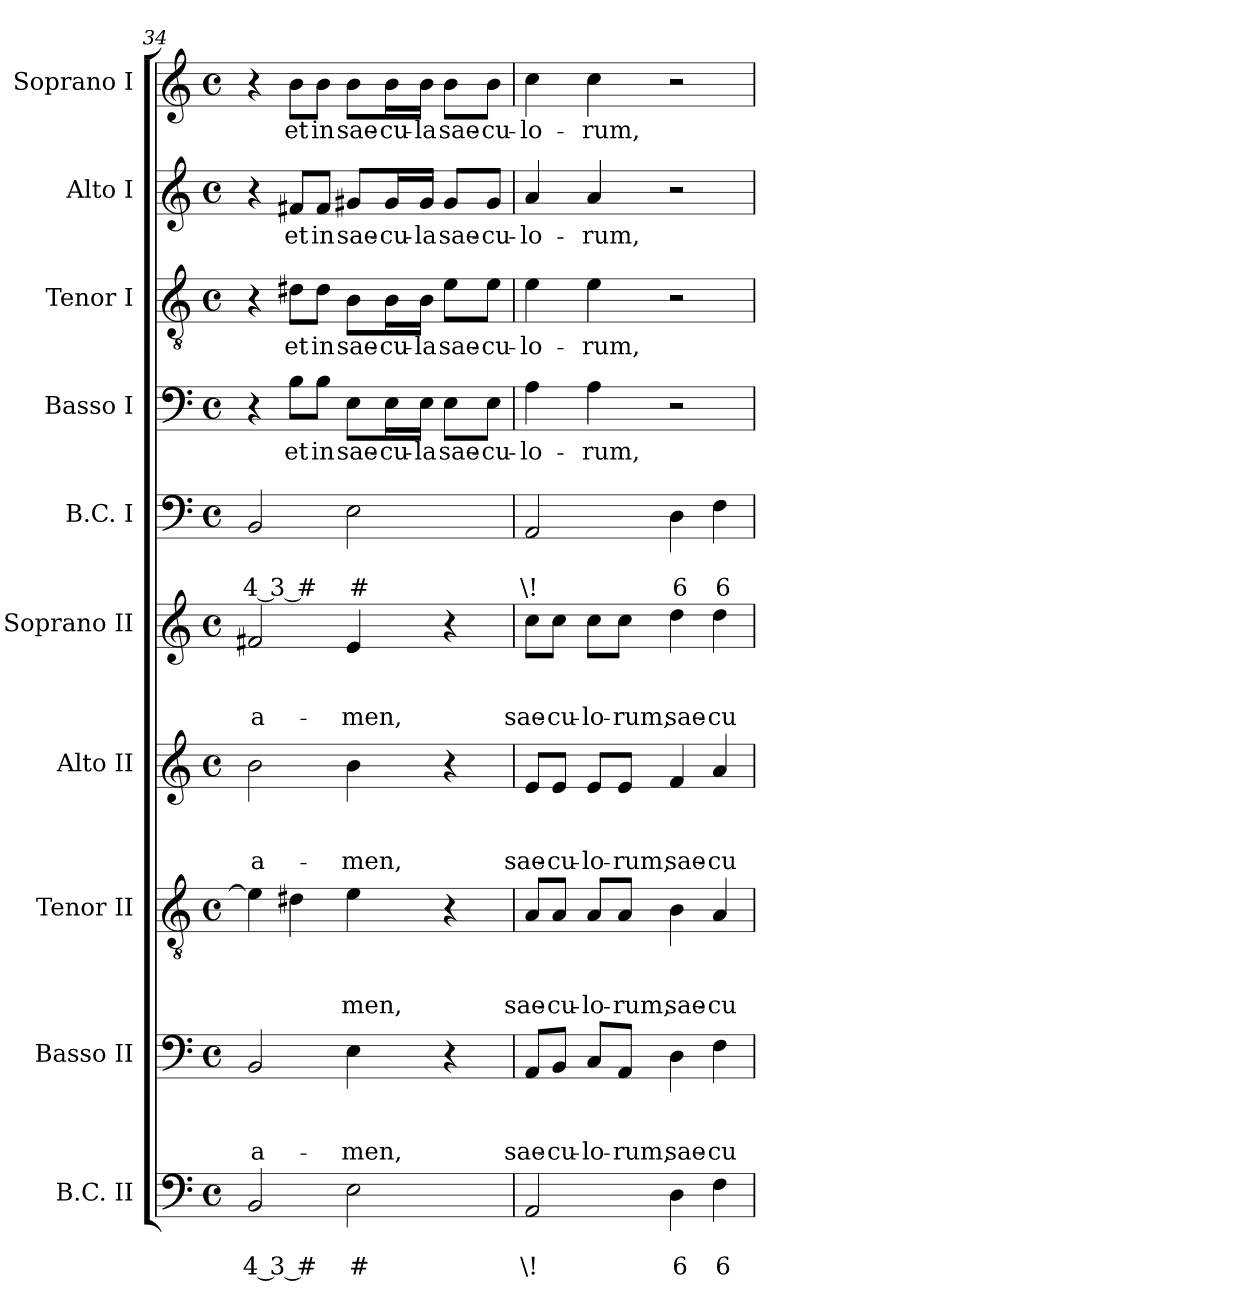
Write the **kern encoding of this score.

**kern	**text	**text	**kern	**text	**text	**text	**kern	**text	**text	**text	**kern	**text	**text	**text	**kern	**text	**text	**text	**kern	**text	**text	**kern	**text	**kern	**text	**kern	**text	**kern	**text
*part10	*part10	*part10	*part9	*part9	*part9	*part9	*part8	*part8	*part8	*part8	*part7	*part7	*part7	*part7	*part6	*part6	*part6	*part6	*part5	*part5	*part5	*part4	*part4	*part3	*part3	*part2	*part2	*part1	*part1
*staff10	*staff10	*staff10	*staff9	*staff9	*staff9	*staff9	*staff8	*staff8	*staff8	*staff8	*staff7	*staff7	*staff7	*staff7	*staff6	*staff6	*staff6	*staff6	*staff5	*staff5	*staff5	*staff4	*staff4	*staff3	*staff3	*staff2	*staff2	*staff1	*staff1
*I"B.C. II	*	*	*I"Basso II	*	*	*	*I"Tenor II	*	*	*	*I"Alto II	*	*	*	*I"Soprano II	*	*	*	*I"B.C. I	*	*	*I"Basso I	*	*I"Tenor I	*	*I"Alto I	*	*I"Soprano I	*
*I'BC2	*	*	*I'B 2	*	*	*	*I'T 2	*	*	*	*I'A 2	*	*	*	*I'S 2	*	*	*	*I'BC1	*	*	*I'B 1	*	*I'T 1	*	*I'A 1	*	*I'S 1	*
*clefF4	*	*	*clefF4	*	*	*	*clefGv2	*	*	*	*clefG2	*	*	*	*clefG2	*	*	*	*clefF4	*	*	*clefF4	*	*clefGv2	*	*clefG2	*	*clefG2	*
*k[]	*	*	*k[]	*	*	*	*k[]	*	*	*	*k[]	*	*	*	*k[]	*	*	*	*k[]	*	*	*k[]	*	*k[]	*	*k[]	*	*k[]	*
*C:	*	*	*C:	*	*	*	*C:	*	*	*	*C:	*	*	*	*C:	*	*	*	*C:	*	*	*C:	*	*C:	*	*C:	*	*C:	*
*M4/4	*	*	*M4/4	*	*	*	*M4/4	*	*	*	*M4/4	*	*	*	*M4/4	*	*	*	*M4/4	*	*	*M4/4	*	*M4/4	*	*M4/4	*	*M4/4	*
*met(c)	*	*	*met(c)	*	*	*	*met(c)	*	*	*	*met(c)	*	*	*	*met(c)	*	*	*	*met(c)	*	*	*met(c)	*	*met(c)	*	*met(c)	*	*met(c)	*
=34	=34	=34	=34	=34	=34	=34	=34	=34	=34	=34	=34	=34	=34	=34	=34	=34	=34	=34	=34	=34	=34	=34	=34	=34	=34	=34	=34	=34	=34
!	!	!LO:LY:b	!	!	!	!	!	!	!	!	!	!	!	!	!	!	!	!	!	!	!	!	!	!	!	!	!	!	!
!	!	!	!	!	!	!LO:LY:b	!	!	!	!	!	!	!	!	!	!	!	!	!	!	!	!	!	!	!	!	!	!	!
!	!	!	!	!	!	!	!	!	!	!	!	!	!	!LO:LY:b	!	!	!	!	!	!	!	!	!	!	!	!	!	!	!
!	!	!	!	!	!	!	!	!	!	!	!	!	!	!	!	!	!	!LO:LY:b	!	!	!	!	!	!	!	!	!	!	!
!	!	!	!	!	!	!	!	!	!	!	!	!	!	!	!	!	!	!	!	!	!LO:LY:b	!	!	!	!	!	!	!	!
2BB/	.	4 3 #	2BB/	.	.	a-	4e\]	.	.	.	2b\	.	.	a-	2f#X/	.	.	a-	2BB/	.	4 3 #	4r	.	4r	.	4r	.	4r	.
!	!	!	!	!	!	!	!	!	!	!	!	!	!	!	!	!	!	!	!	!	!	!	!LO:LY:b	!	!	!	!	!	!
!	!	!	!	!	!	!	!	!	!	!	!	!	!	!	!	!	!	!	!	!	!	!	!	!	!LO:LY:b	!	!	!	!
!	!	!	!	!	!	!	!	!	!	!	!	!	!	!	!	!	!	!	!	!	!	!	!	!	!	!	!LO:LY:b	!	!
!	!	!	!	!	!	!	!	!	!	!	!	!	!	!	!	!	!	!	!	!	!	!	!	!	!	!	!	!	!LO:LY:b
.	.	.	.	.	.	.	4d#X\	.	.	.	.	.	.	.	.	.	.	.	.	.	.	8B\L	et	8d#X\L	et	8f#X/L	et	8b\L	et
!	!	!	!	!	!	!	!	!	!	!	!	!	!	!	!	!	!	!	!	!	!	!	!LO:LY:b	!	!	!	!	!	!
!	!	!	!	!	!	!	!	!	!	!	!	!	!	!	!	!	!	!	!	!	!	!	!	!	!LO:LY:b	!	!	!	!
!	!	!	!	!	!	!	!	!	!	!	!	!	!	!	!	!	!	!	!	!	!	!	!	!	!	!	!LO:LY:b	!	!
!	!	!	!	!	!	!	!	!	!	!	!	!	!	!	!	!	!	!	!	!	!	!	!	!	!	!	!	!	!LO:LY:b
.	.	.	.	.	.	.	.	.	.	.	.	.	.	.	.	.	.	.	.	.	.	8B\J	in	8d#\J	in	8f#/J	in	8b\J	in
!	!	!LO:LY:b	!	!	!	!	!	!	!	!	!	!	!	!	!	!	!	!	!	!	!	!	!	!	!	!	!	!	!
!	!	!	!	!	!	!LO:LY:b	!	!	!	!	!	!	!	!	!	!	!	!	!	!	!	!	!	!	!	!	!	!	!
!	!	!	!	!	!	!	!	!	!	!LO:LY:b	!	!	!	!	!	!	!	!	!	!	!	!	!	!	!	!	!	!	!
!	!	!	!	!	!	!	!	!	!	!	!	!	!	!LO:LY:b	!	!	!	!	!	!	!	!	!	!	!	!	!	!	!
!	!	!	!	!	!	!	!	!	!	!	!	!	!	!	!	!	!	!LO:LY:b	!	!	!	!	!	!	!	!	!	!	!
!	!	!	!	!	!	!	!	!	!	!	!	!	!	!	!	!	!	!	!	!	!LO:LY:b	!	!	!	!	!	!	!	!
!	!	!	!	!	!	!	!	!	!	!	!	!	!	!	!	!	!	!	!	!	!	!	!LO:LY:b	!	!	!	!	!	!
!	!	!	!	!	!	!	!	!	!	!	!	!	!	!	!	!	!	!	!	!	!	!	!	!	!LO:LY:b	!	!	!	!
!	!	!	!	!	!	!	!	!	!	!	!	!	!	!	!	!	!	!	!	!	!	!	!	!	!	!	!LO:LY:b	!	!
!	!	!	!	!	!	!	!	!	!	!	!	!	!	!	!	!	!	!	!	!	!	!	!	!	!	!	!	!	!LO:LY:b
2E\	.	#	4E\	.	.	-men,	4e\	.	.	-men,	4b\	.	.	-men,	4e/	.	.	-men,	2E\	.	#	8E\L	sae-	8B\L	sae-	8g#X/L	sae-	8b\L	sae-
!	!	!	!	!	!	!	!	!	!	!	!	!	!	!	!	!	!	!	!	!	!	!	!LO:LY:b	!	!	!	!	!	!
!	!	!	!	!	!	!	!	!	!	!	!	!	!	!	!	!	!	!	!	!	!	!	!	!	!LO:LY:b	!	!	!	!
!	!	!	!	!	!	!	!	!	!	!	!	!	!	!	!	!	!	!	!	!	!	!	!	!	!	!	!LO:LY:b	!	!
!	!	!	!	!	!	!	!	!	!	!	!	!	!	!	!	!	!	!	!	!	!	!	!	!	!	!	!	!	!LO:LY:b
.	.	.	.	.	.	.	.	.	.	.	.	.	.	.	.	.	.	.	.	.	.	16E\L	-cu-	16B\L	-cu-	16g#/L	-cu-	16b\L	-cu-
!	!	!	!	!	!	!	!	!	!	!	!	!	!	!	!	!	!	!	!	!	!	!	!LO:LY:b	!	!	!	!	!	!
!	!	!	!	!	!	!	!	!	!	!	!	!	!	!	!	!	!	!	!	!	!	!	!	!	!LO:LY:b	!	!	!	!
!	!	!	!	!	!	!	!	!	!	!	!	!	!	!	!	!	!	!	!	!	!	!	!	!	!	!	!LO:LY:b	!	!
!	!	!	!	!	!	!	!	!	!	!	!	!	!	!	!	!	!	!	!	!	!	!	!	!	!	!	!	!	!LO:LY:b
.	.	.	.	.	.	.	.	.	.	.	.	.	.	.	.	.	.	.	.	.	.	16E\JJ	-la	16B\JJ	-la	16g#/JJ	-la	16b\JJ	-la
!	!	!	!	!	!	!	!	!	!	!	!	!	!	!	!	!	!	!	!	!	!	!	!LO:LY:b	!	!	!	!	!	!
!	!	!	!	!	!	!	!	!	!	!	!	!	!	!	!	!	!	!	!	!	!	!	!	!	!LO:LY:b	!	!	!	!
!	!	!	!	!	!	!	!	!	!	!	!	!	!	!	!	!	!	!	!	!	!	!	!	!	!	!	!LO:LY:b	!	!
!	!	!	!	!	!	!	!	!	!	!	!	!	!	!	!	!	!	!	!	!	!	!	!	!	!	!	!	!	!LO:LY:b
.	.	.	4r	.	.	.	4r	.	.	.	4r	.	.	.	4r	.	.	.	.	.	.	8E\L	sae-	8e\L	sae-	8g#/L	sae-	8b\L	sae-
!	!	!	!	!	!	!	!	!	!	!	!	!	!	!	!	!	!	!	!	!	!	!	!LO:LY:b	!	!	!	!	!	!
!	!	!	!	!	!	!	!	!	!	!	!	!	!	!	!	!	!	!	!	!	!	!	!	!	!LO:LY:b	!	!	!	!
!	!	!	!	!	!	!	!	!	!	!	!	!	!	!	!	!	!	!	!	!	!	!	!	!	!	!	!LO:LY:b	!	!
!	!	!	!	!	!	!	!	!	!	!	!	!	!	!	!	!	!	!	!	!	!	!	!	!	!	!	!	!	!LO:LY:b
.	.	.	.	.	.	.	.	.	.	.	.	.	.	.	.	.	.	.	.	.	.	8E\J	-cu-	8e\J	-cu-	8g#/J	-cu-	8b\J	-cu-
=35	=35	=35	=35	=35	=35	=35	=35	=35	=35	=35	=35	=35	=35	=35	=35	=35	=35	=35	=35	=35	=35	=35	=35	=35	=35	=35	=35	=35	=35
!	!	!LO:LY:b	!	!	!	!	!	!	!	!	!	!	!	!	!	!	!	!	!	!	!	!	!	!	!	!	!	!	!
!	!	!	!	!	!	!LO:LY:b	!	!	!	!	!	!	!	!	!	!	!	!	!	!	!	!	!	!	!	!	!	!	!
!	!	!	!	!	!	!	!	!	!	!LO:LY:b	!	!	!	!	!	!	!	!	!	!	!	!	!	!	!	!	!	!	!
!	!	!	!	!	!	!	!	!	!	!	!	!	!	!LO:LY:b	!	!	!	!	!	!	!	!	!	!	!	!	!	!	!
!	!	!	!	!	!	!	!	!	!	!	!	!	!	!	!	!	!	!LO:LY:b	!	!	!	!	!	!	!	!	!	!	!
!	!	!	!	!	!	!	!	!	!	!	!	!	!	!	!	!	!	!	!	!	!LO:LY:b	!	!	!	!	!	!	!	!
!	!	!	!	!	!	!	!	!	!	!	!	!	!	!	!	!	!	!	!	!	!	!	!LO:LY:b	!	!	!	!	!	!
!	!	!	!	!	!	!	!	!	!	!	!	!	!	!	!	!	!	!	!	!	!	!	!	!	!LO:LY:b	!	!	!	!
!	!	!	!	!	!	!	!	!	!	!	!	!	!	!	!	!	!	!	!	!	!	!	!	!	!	!	!LO:LY:b	!	!
!	!	!	!	!	!	!	!	!	!	!	!	!	!	!	!	!	!	!	!	!	!	!	!	!	!	!	!	!	!LO:LY:b
2AA/	.	\!	8AA/L	.	.	sae-	8A/L	.	.	sae-	8e/L	.	.	sae-	8cc\L	.	.	sae-	2AA/	.	\!	4A\	-lo-	4e\	-lo-	4a/	-lo-	4cc\	-lo-
!	!	!	!	!	!	!LO:LY:b	!	!	!	!	!	!	!	!	!	!	!	!	!	!	!	!	!	!	!	!	!	!	!
!	!	!	!	!	!	!	!	!	!	!LO:LY:b	!	!	!	!	!	!	!	!	!	!	!	!	!	!	!	!	!	!	!
!	!	!	!	!	!	!	!	!	!	!	!	!	!	!LO:LY:b	!	!	!	!	!	!	!	!	!	!	!	!	!	!	!
!	!	!	!	!	!	!	!	!	!	!	!	!	!	!	!	!	!	!LO:LY:b	!	!	!	!	!	!	!	!	!	!	!
.	.	.	8BB/J	.	.	-cu-	8A/J	.	.	-cu-	8e/J	.	.	-cu-	8cc\J	.	.	-cu-	.	.	.	.	.	.	.	.	.	.	.
!	!	!	!	!	!	!LO:LY:b	!	!	!	!	!	!	!	!	!	!	!	!	!	!	!	!	!	!	!	!	!	!	!
!	!	!	!	!	!	!	!	!	!	!LO:LY:b	!	!	!	!	!	!	!	!	!	!	!	!	!	!	!	!	!	!	!
!	!	!	!	!	!	!	!	!	!	!	!	!	!	!LO:LY:b	!	!	!	!	!	!	!	!	!	!	!	!	!	!	!
!	!	!	!	!	!	!	!	!	!	!	!	!	!	!	!	!	!	!LO:LY:b	!	!	!	!	!	!	!	!	!	!	!
!	!	!	!	!	!	!	!	!	!	!	!	!	!	!	!	!	!	!	!	!	!	!	!LO:LY:b	!	!	!	!	!	!
!	!	!	!	!	!	!	!	!	!	!	!	!	!	!	!	!	!	!	!	!	!	!	!	!	!LO:LY:b	!	!	!	!
!	!	!	!	!	!	!	!	!	!	!	!	!	!	!	!	!	!	!	!	!	!	!	!	!	!	!	!LO:LY:b	!	!
!	!	!	!	!	!	!	!	!	!	!	!	!	!	!	!	!	!	!	!	!	!	!	!	!	!	!	!	!	!LO:LY:b
.	.	.	8C/L	.	.	-lo-	8A/L	.	.	-lo-	8e/L	.	.	-lo-	8cc\L	.	.	-lo-	.	.	.	4A\	-rum,	4e\	-rum,	4a/	-rum,	4cc\	-rum,
!	!	!	!	!	!	!LO:LY:b	!	!	!	!	!	!	!	!	!	!	!	!	!	!	!	!	!	!	!	!	!	!	!
!	!	!	!	!	!	!	!	!	!	!LO:LY:b	!	!	!	!	!	!	!	!	!	!	!	!	!	!	!	!	!	!	!
!	!	!	!	!	!	!	!	!	!	!	!	!	!	!LO:LY:b	!	!	!	!	!	!	!	!	!	!	!	!	!	!	!
!	!	!	!	!	!	!	!	!	!	!	!	!	!	!	!	!	!	!LO:LY:b	!	!	!	!	!	!	!	!	!	!	!
.	.	.	8AA/J	.	.	-rum,	8A/J	.	.	-rum,	8e/J	.	.	-rum,	8cc\J	.	.	-rum,	.	.	.	.	.	.	.	.	.	.	.
!	!	!LO:LY:b	!	!	!	!	!	!	!	!	!	!	!	!	!	!	!	!	!	!	!	!	!	!	!	!	!	!	!
!	!	!	!	!	!	!LO:LY:b	!	!	!	!	!	!	!	!	!	!	!	!	!	!	!	!	!	!	!	!	!	!	!
!	!	!	!	!	!	!	!	!	!	!LO:LY:b	!	!	!	!	!	!	!	!	!	!	!	!	!	!	!	!	!	!	!
!	!	!	!	!	!	!	!	!	!	!	!	!	!	!LO:LY:b	!	!	!	!	!	!	!	!	!	!	!	!	!	!	!
!	!	!	!	!	!	!	!	!	!	!	!	!	!	!	!	!	!	!LO:LY:b	!	!	!	!	!	!	!	!	!	!	!
!	!	!	!	!	!	!	!	!	!	!	!	!	!	!	!	!	!	!	!	!	!LO:LY:b	!	!	!	!	!	!	!	!
4D\	.	6	4D\	.	.	sae-	4B\	.	.	sae-	4f/	.	.	sae-	4dd\	.	.	sae-	4D\	.	6	2r	.	2r	.	2r	.	2r	.
!	!	!LO:LY:b	!	!	!	!	!	!	!	!	!	!	!	!	!	!	!	!	!	!	!	!	!	!	!	!	!	!	!
!	!	!	!	!	!	!LO:LY:b	!	!	!	!	!	!	!	!	!	!	!	!	!	!	!	!	!	!	!	!	!	!	!
!	!	!	!	!	!	!	!	!	!	!LO:LY:b	!	!	!	!	!	!	!	!	!	!	!	!	!	!	!	!	!	!	!
!	!	!	!	!	!	!	!	!	!	!	!	!	!	!LO:LY:b	!	!	!	!	!	!	!	!	!	!	!	!	!	!	!
!	!	!	!	!	!	!	!	!	!	!	!	!	!	!	!	!	!	!LO:LY:b	!	!	!	!	!	!	!	!	!	!	!
!	!	!	!	!	!	!	!	!	!	!	!	!	!	!	!	!	!	!	!	!	!LO:LY:b	!	!	!	!	!	!	!	!
4F\	.	6	4F\	.	.	-cu-	4A/	.	.	-cu-	4a/	.	.	-cu-	4dd\	.	.	-cu-	4F\	.	6	.	.	.	.	.	.	.	.
=	=	=	=	=	=	=	=	=	=	=	=	=	=	=	=	=	=	=	=	=	=	=	=	=	=	=	=	=	=
*-	*-	*-	*-	*-	*-	*-	*-	*-	*-	*-	*-	*-	*-	*-	*-	*-	*-	*-	*-	*-	*-	*-	*-	*-	*-	*-	*-	*-	*-
